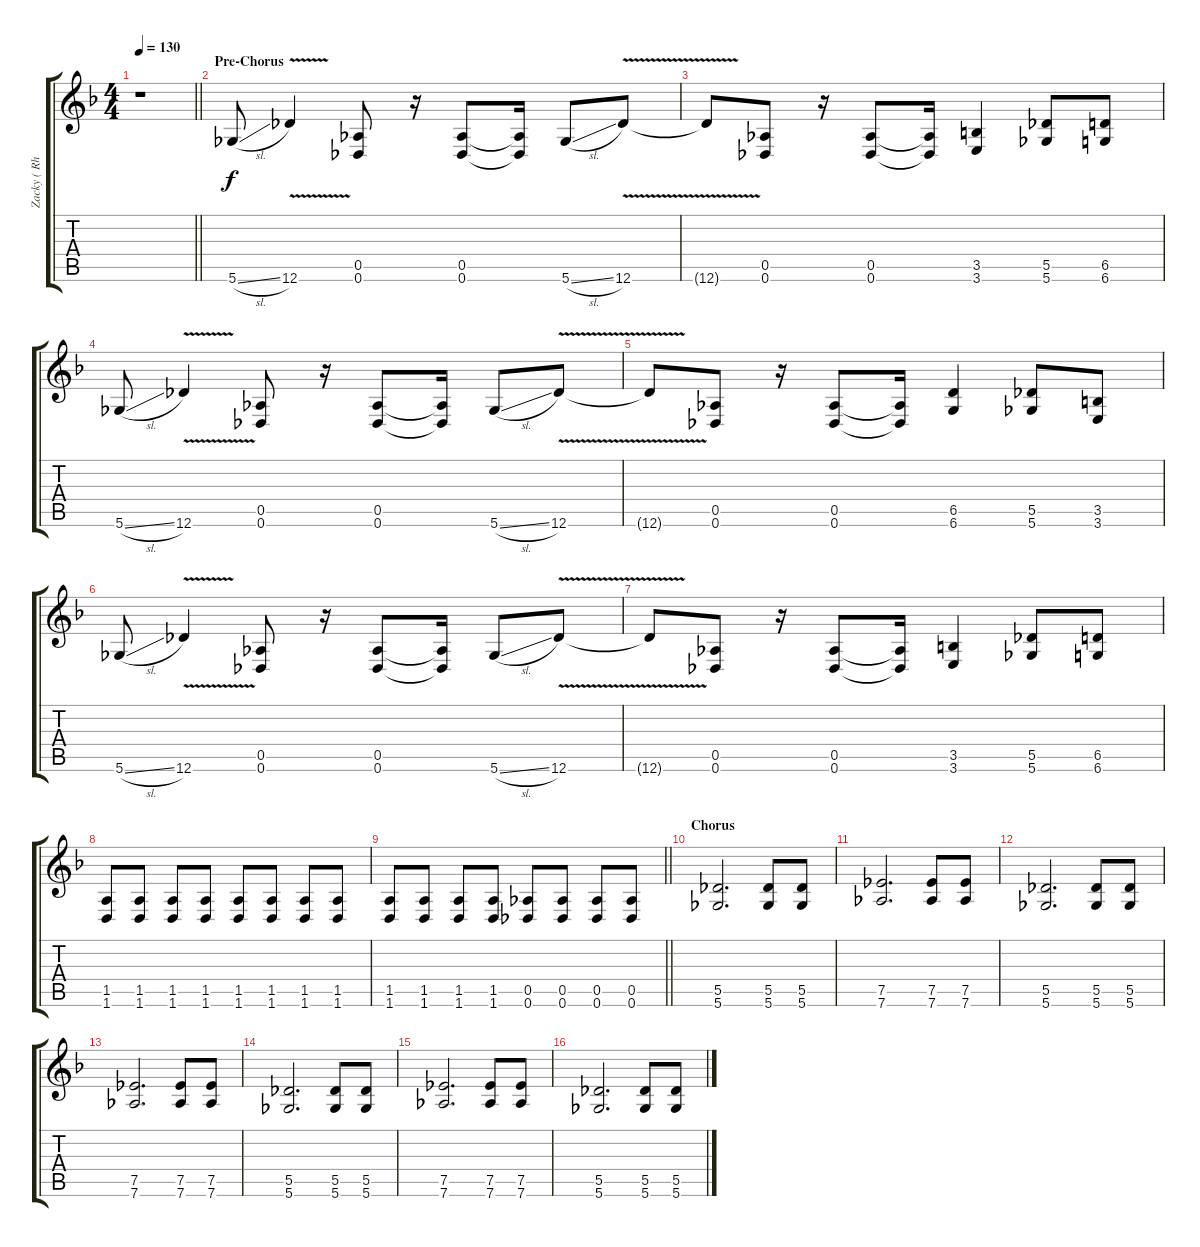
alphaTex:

\track ("Zacky ( Rhy Gtr )" "Zacky ( Rh") {instrument distortionguitar}
\staff {score tabs}
\tuning (Eb4 Bb3 Gb3 Db3 Ab2 Db2) {hide}
\ts (4 4)
\tempo 130
\clef g2
\barLineRight lightlight
\ks f
r.1{dy ff} |
\section ("" "Pre-Chorus")
5.6{sl}.8{dy f} 12.6{v}.4 (0.5 0.6).8 r.16 (0.5 0.6).8 (0.5{t} 0.6{t}).16 5.6{sl}.8 12.6{v}.8 |
12.6{t}.8 (0.5 0.6).8 r.16 (0.5 0.6).8 (0.5{t} 0.6{t}).16 (3.5 3.6).4 (5.5 5.6).8 (6.5 6.6).8 |
5.6{sl}.8 12.6{v}.4 (0.5 0.6).8 r.16 (0.5 0.6).8 (0.5{t} 0.6{t}).16 5.6{sl}.8 12.6{v}.8 |
12.6{t}.8 (0.5 0.6).8 r.16 (0.5 0.6).8 (0.5{t} 0.6{t}).16 (6.5 6.6).4 (5.5 5.6).8 (3.5 3.6).8 |
5.6{sl}.8 12.6{v}.4 (0.5 0.6).8 r.16 (0.5 0.6).8 (0.5{t} 0.6{t}).16 5.6{sl}.8 12.6{v}.8 |
12.6{t}.8 (0.5 0.6).8 r.16 (0.5 0.6).8 (0.5{t} 0.6{t}).16 (3.5 3.6).4 (5.5 5.6).8 (6.5 6.6).8 |
(1.5 1.6).8 (1.5 1.6).8 (1.5 1.6).8 (1.5 1.6).8 (1.5 1.6).8 (1.5 1.6).8 (1.5 1.6).8 (1.5 1.6).8 |
\barLineRight lightlight
(1.5 1.6).8 (1.5 1.6).8 (1.5 1.6).8 (1.5 1.6).8 (0.5 0.6).8 (0.5 0.6).8 (0.5 0.6).8 (0.5 0.6).8 |
\section ("" "Chorus")
(5.5 5.6).2{d} (5.5 5.6).8 (5.5 5.6).8 |
(7.5 7.6).2{d} (7.5 7.6).8 (7.5 7.6).8 |
(5.5 5.6).2{d} (5.5 5.6).8 (5.5 5.6).8 |
(7.5 7.6).2{d} (7.5 7.6).8 (7.5 7.6).8 |
(5.5 5.6).2{d} (5.5 5.6).8 (5.5 5.6).8 |
(7.5 7.6).2{d} (7.5 7.6).8 (7.5 7.6).8 |
(5.5 5.6).2{d} (5.5 5.6).8 (5.5 5.6).8
